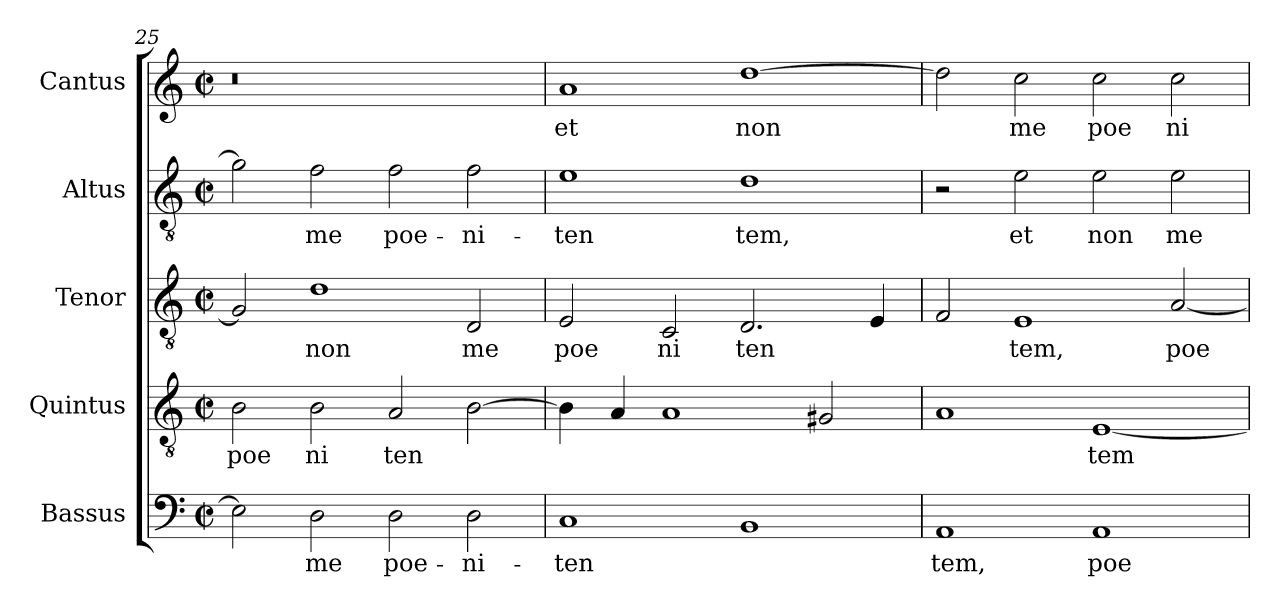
**kern	**text	**kern	**text	**kern	**text	**kern	**text	**kern	**text
*part5	*part5	*part4	*part4	*part3	*part3	*part2	*part2	*part1	*part1
*staff5	*staff5	*staff4	*staff4	*staff3	*staff3	*staff2	*staff2	*staff1	*staff1
*I"Bassus	*	*I"Quintus	*	*I"Tenor	*	*I"Altus	*	*I"Cantus	*
*clefF4	*	*clefGv2	*	*clefGv2	*	*clefGv2	*	*clefG2	*
*M2/2	*	*M2/2	*	*M2/2	*	*M2/2	*	*M2/2	*
*met(c|)	*	*met(c|)	*	*met(c|)	*	*met(c|)	*	*met(c|)	*
=25	=25	=25	=25	=25	=25	=25	=25	=25	=25
!	!	!	!LO:LY:b:cj	!	!	!	!	!	!
2E\]	.	2B\	poe	2G/]	.	2g\]	.	0r	.
!	!LO:LY:b:cj	!	!LO:LY:b:cj	!	!LO:LY:b:cj	!	!LO:LY:b:cj	!	!
2D\	me	2B\	ni	1d	non	2f\	me	.	.
!	!LO:LY:b:cj	!	!LO:LY:b	!	!	!	!LO:LY:b:cj	!	!
2D\	poe-	2A/	ten	.	.	2f\	poe-	.	.
!	!LO:LY:b:cj	!	!	!	!LO:LY:b:cj	!	!LO:LY:b:cj	!	!
2D\	-ni-	[>2B\	.	2D/	me	2f\	-ni-	.	.
!!LO:LB:g=z
=26	=26	=26	=26	=26	=26	=26	=26	=26	=26
!	!LO:LY:b:cj	!	!	!	!LO:LY:b:cj	!	!LO:LY:b:cj	!	!LO:LY:b:cj
1C	-ten	4B\]	.	2E/	poe	1e	-ten	1a	et
.	.	4A/	.	.	.	.	.	.	.
!	!	!	!	!	!LO:LY:b:cj	!	!	!	!
.	.	1A	.	2C/	ni	.	.	.	.
!	!	!	!	!	!LO:LY:b	!	!LO:LY:b:cj	!	!LO:LY:b
1BB	.	.	.	2.D/	ten	1d	tem,	[>1dd	non
.	.	2G#/	.	.	.	.	.	.	.
.	.	.	.	4E/	.	.	.	.	.
=27	=27	=27	=27	=27	=27	=27	=27	=27	=27
!	!LO:LY:b:cj	!	!	!	!	!	!	!	!
1AA	tem,	1A	.	2F/	.	2r	.	2dd\]	.
!	!	!	!	!	!LO:LY:b:cj	!	!LO:LY:b:cj	!	!LO:LY:b:cj
.	.	.	.	1E	tem,	2e\	et	2cc\	me
!	!LO:LY:b:cj	!	!LO:LY:b	!	!	!	!LO:LY:b:cj	!	!LO:LY:b:cj
1AA	poe	[<1E	tem	.	.	2e\	non	2cc\	poe
!	!	!	!	!	!LO:LY:b	!	!LO:LY:b:cj	!	!LO:LY:b:cj
.	.	.	.	[<2A/	poe	2e\	me	2cc\	ni
=	=	=	=	=	=	=	=	=	=
*-	*-	*-	*-	*-	*-	*-	*-	*-	*-
